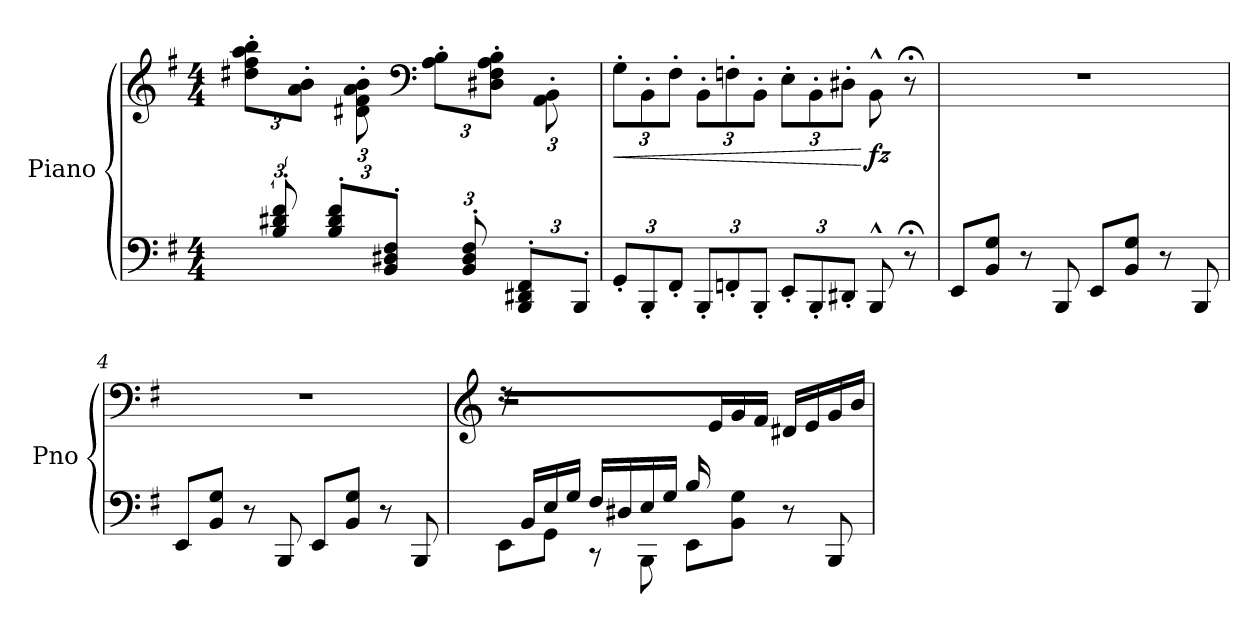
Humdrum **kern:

**kern	**kern	**dynam
*part1	*part1	*part1
*staff2	*staff1	*staff1/2
*I"Piano	*	*
*I'Pno	*	*
*clefF4	*clefG2	*
*k[f#]	*k[f#]	*
*M4/4	*M4/4	*
*MM180	*MM180	*
=1	=1	=1
*^	*	*
*	*	*Xbrackettup	*
12ryy	1ryy	12dd#X\' 12ff#\' 12aa\' 12bb\'L	.
12B/' 12d#X/' 12f#/'	.	12ryy	.
12ryy	.	12a\' 12b\'J	.
*Xbrackettup	*	*	*
12B/' 12d#/' 12f#/'L	.	12ryy	.
12ryy	.	12d#\' 12f#\' 12a\' 12b\'	.
12BB/' 12D#X/' 12F#/'J	.	12ryy	.
*	*	*clefF4	*
12ryy	.	12A\' 12B\'L	.
12BB/' 12D#/' 12F#/'	.	12ryy	.
12ryy	.	12D#\' 12F#\' 12A\' 12B\'J	.
12BBB/' 12DD#X/' 12FF#/'L	.	12ryy	.
12ryy	.	12AA\' 12BB\'	.
12BBB'/J	.	12ryy	.
*v	*v	*	*
=2	=2	=2
!	!	!LO:HP:b
12GG'/L	12G'\L	<
12BBB'/	12BB'\	.
12FF#'/J	12F#'\J	.
12BBB'/L	12BB'\L	.
12FFn'/	12Fn'\	.
12BBB'/J	12BB'\J	.
12EE'/L	12E'\L	.
12BBB'/	12BB'\	.
12DD#X'/J	12D#X'\J	.
!	!	!LO:DY:n=1:b
8BBB^^/	8BB^^\	[ fz
8r;<	8r;<	.
=3	=3	=3
!	!	!LO:DY:b=2
!	!	!LO:DY:n=1:b
8EE/L	1r	mf mf
8BB/ 8G/J	.	.
8r	.	.
8BBB/	.	.
8EE/L	.	.
8BB/ 8G/J	.	.
8r	.	.
8BBB/	.	.
=4	=4	=4
8EE/L	1r	.
8BB/ 8G/J	.	.
8r	.	.
8BBB/	.	.
8EE/L	.	.
8BB/ 8G/J	.	.
8r	.	.
8BBB/	.	.
!!LO:LB:g=z
=5	=5	=5
*	*clefG2	*
*^	*	*
16ryy	8EE\L	16rdd	.
16BB/LL	.	2ryy	.
16E/	8GG\J	.	.
16G/JJ	.	.	.
16F#/LL	8rCC	.	.
16D#X/	.	.	.
16E/	8BBB\	.	.
16G/JJ	.	.	.
16B/LL	8EE\L	.	.
4..ryy	.	16e/	.
.	8BB\ 8G\J	16g/	.
.	.	16f#/JJ	.
.	8r	16d#X/LL	.
.	.	16e/	.
.	8BBB/	16g/	.
.	.	16b/JJ	.
*v	*v	*	*
=	=	=
*-	*-	*-
